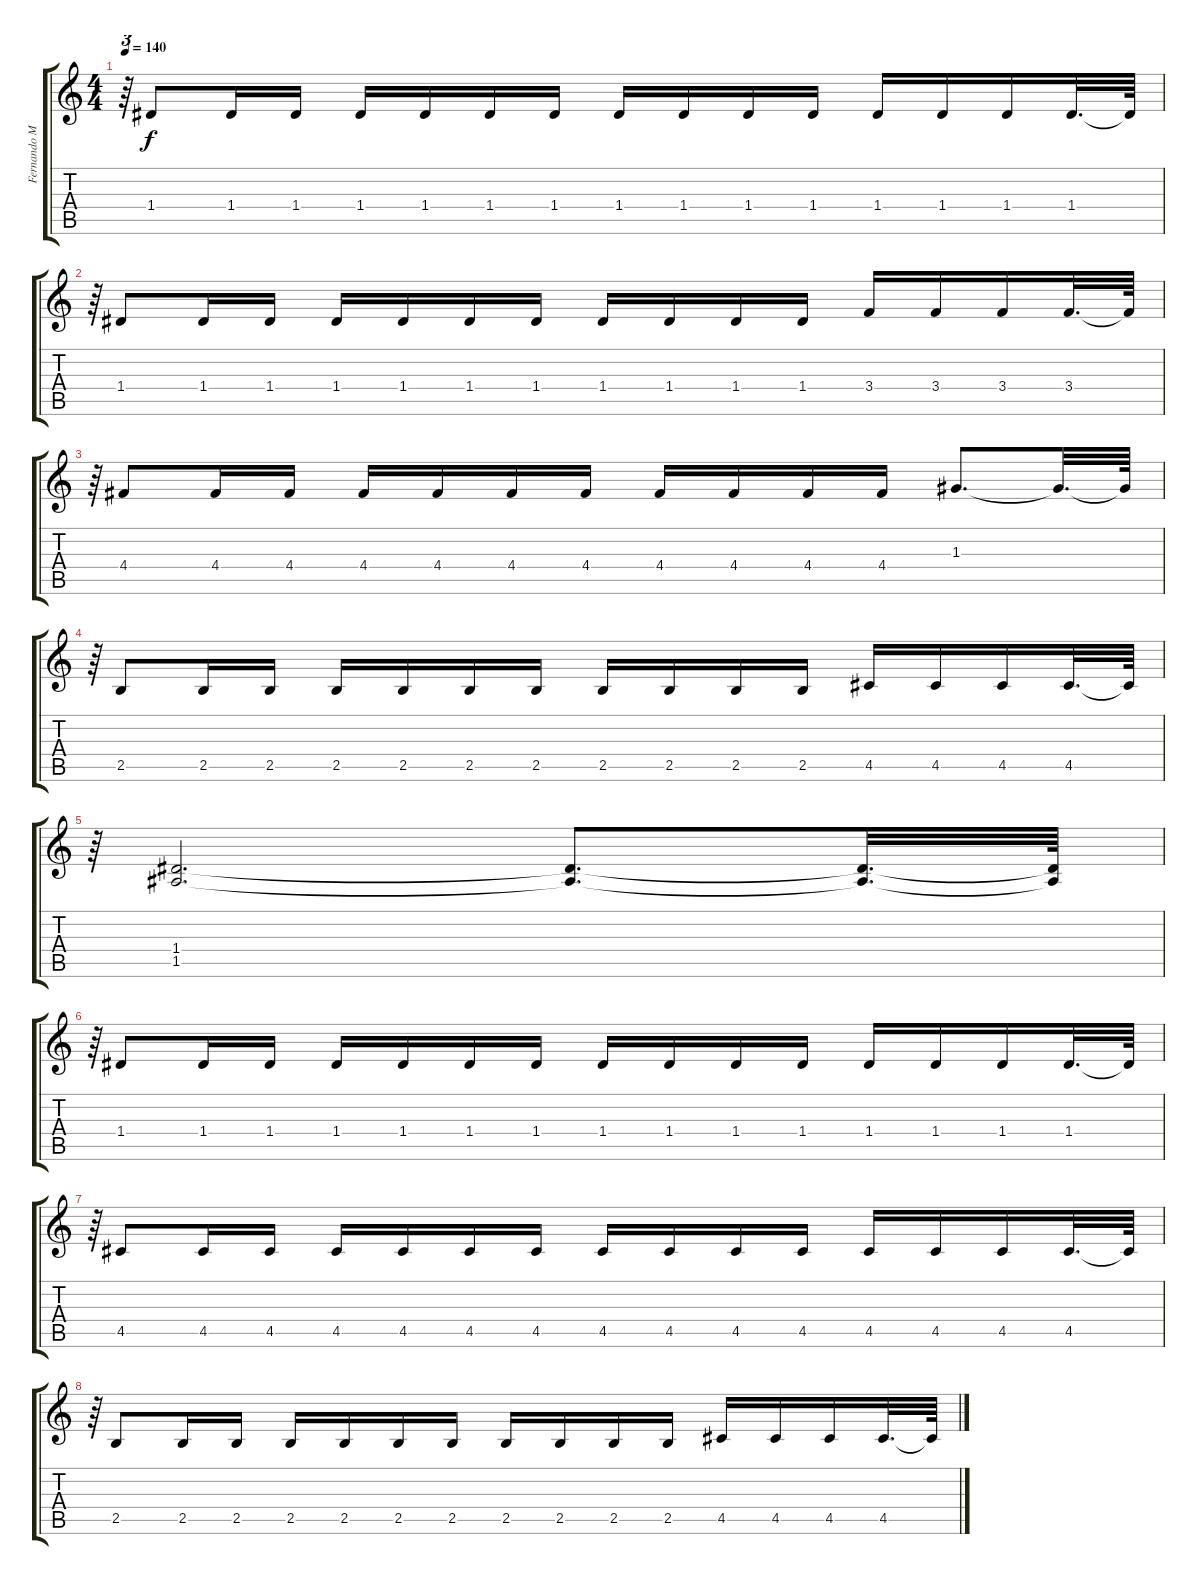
\track ("Fernando Mon" "Fernando M") {instrument overdrivenguitar}
\staff {score tabs}
\tuning (E4 B3 G3 D3 A2 E2) {hide}
\ts (4 4)
\tempo 140
\clef g2
\ks c
r.64{tu (3 2) dy f} 1.4.8 1.4.16 1.4.16 1.4.16 1.4.16 1.4.16 1.4.16 1.4.16 1.4.16 1.4.16 1.4.16 1.4.16 1.4.16 1.4.16 1.4.32{d} 1.4{t}.64 |
r.64{tu (3 2)} 1.4.8 1.4.16 1.4.16 1.4.16 1.4.16 1.4.16 1.4.16 1.4.16 1.4.16 1.4.16 1.4.16 3.4.16 3.4.16 3.4.16 3.4.32{d} 3.4{t}.64 |
r.64{tu (3 2)} 4.4.8 4.4.16 4.4.16 4.4.16 4.4.16 4.4.16 4.4.16 4.4.16 4.4.16 4.4.16 4.4.16 1.3.8{d} 1.3{t}.32{d} 1.3{t}.64 |
r.64{tu (3 2)} 2.5.8 2.5.16 2.5.16 2.5.16 2.5.16 2.5.16 2.5.16 2.5.16 2.5.16 2.5.16 2.5.16 4.5.16 4.5.16 4.5.16 4.5.32{d} 4.5{t}.64 |
r.64{tu (3 2)} (1.4 1.5).2{d} (1.4{t} 1.5{t}).8{d} (1.4{t} 1.5{t}).32{d} (1.4{t} 1.5{t}).64 |
r.64{tu (3 2)} 1.4.8 1.4.16 1.4.16 1.4.16 1.4.16 1.4.16 1.4.16 1.4.16 1.4.16 1.4.16 1.4.16 1.4.16 1.4.16 1.4.16 1.4.32{d} 1.4{t}.64 |
r.64{tu (3 2)} 4.5.8 4.5.16 4.5.16 4.5.16 4.5.16 4.5.16 4.5.16 4.5.16 4.5.16 4.5.16 4.5.16 4.5.16 4.5.16 4.5.16 4.5.32{d} 4.5{t}.64 |
r.64{tu (3 2)} 2.5.8 2.5.16 2.5.16 2.5.16 2.5.16 2.5.16 2.5.16 2.5.16 2.5.16 2.5.16 2.5.16 4.5.16 4.5.16 4.5.16 4.5.32{d} 4.5{t}.64
